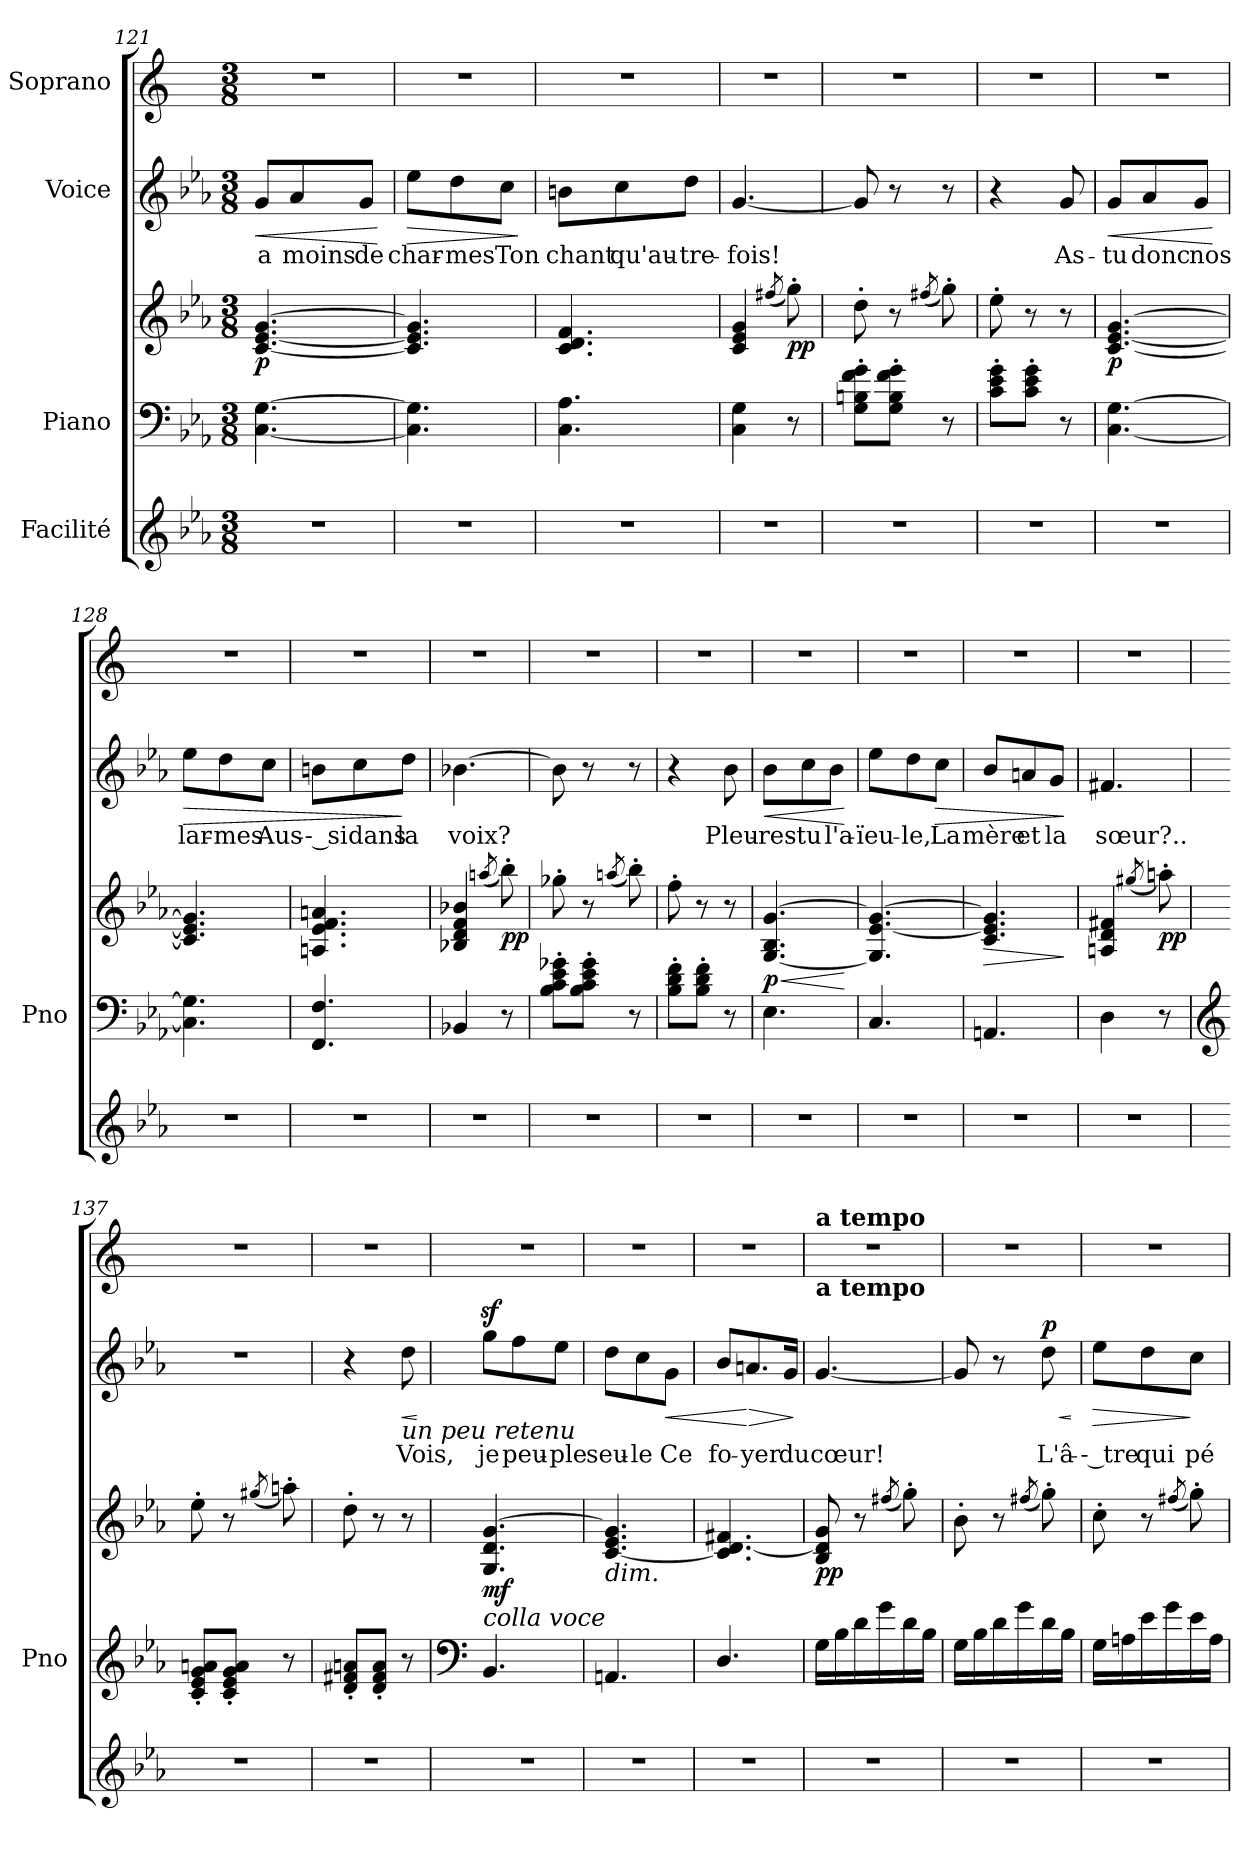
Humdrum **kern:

**kern	**kern	**kern	**dynam	**kern	**text	**dynam	**kern
*part4	*part3	*part3	*part3	*part2	*part2	*part2	*part1
*staff5	*staff4	*staff3	*staff3/4	*staff2	*staff2	*staff2	*staff1
*I"Facilité	*I"Piano	*	*	*I"Voice	*	*	*I"Soprano
*	*I'Pno	*	*	*	*	*	*
*clefG2	*clefF4	*clefG2	*	*clefG2	*	*	*clefG2
*k[b-e-a-]	*k[b-e-a-]	*k[b-e-a-]	*	*k[b-e-a-]	*	*	*k[]
*M3/8	*M3/8	*M3/8	*	*M3/8	*	*	*M3/8
=121	=121	=121	=121	=121	=121	=121	=121
!	!	!	!LO:DY:b	!	!LO:LY:b	!LO:HP:b	!
4.r	[4.C\ [4.G\	[4.c/ [4.e-/ [4.g/	p	8g/L	a	<	4.r
!	!	!	!	!	!LO:LY:b	!	!
.	.	.	.	8a-/	moins	.	.
!	!	!	!	!	!LO:LY:b	!	!
.	.	.	.	8g/J	de	.	.
.	.	.	.	.	.	[	.
!!LO:LB:g=z
=122	=122	=122	=122	=122	=122	=122	=122
!	!	!	!	!	!LO:LY:b	!LO:HP:b	!
4.r	4.C\] 4.G\]	4.c/] 4.e-/] 4.g/]	.	8ee-\L	char-	>	4.r
!	!	!	!	!	!LO:LY:b	!	!
.	.	.	.	8dd\	-mes	.	.
!	!	!	!	!	!LO:LY:b	!	!
.	.	.	.	8cc\J	Ton	.	.
.	.	.	.	.	.	]	.
=123	=123	=123	=123	=123	=123	=123	=123
!	!	!	!	!	!LO:LY:b	!	!
4.r	4.C\ 4.A-\	4.c/ 4.d/ 4.f/	.	8bn\L	chant	.	4.r
!	!	!	!	!	!LO:LY:b	!	!
.	.	.	.	8cc\	qu'au-	.	.
!	!	!	!	!	!LO:LY:b	!	!
.	.	.	.	8dd\J	-tre-	.	.
=124	=124	=124	=124	=124	=124	=124	=124
!	!	!	!	!	!LO:LY:b	!	!
4.r	4C\ 4G\	4c/ 4e-/ 4g/	.	[4.g/	-fois!	.	4.r
.	.	(8qff#X/	.	.	.	.	.
!	!	!	!LO:DY:b	!	!	!	!
.	8r	8gg'\)	pp	.	.	.	.
=125	=125	=125	=125	=125	=125	=125	=125
4.r	8G\' 8Bn\' 8f\' 8g\'L	8dd'\	.	8g/]	.	.	4.r
.	8G\' 8B\' 8f\' 8g\'J	8r	.	8r	.	.	.
.	.	(8qff#X/	.	.	.	.	.
.	8r	8gg'\)	.	8r	.	.	.
=126	=126	=126	=126	=126	=126	=126	=126
4.r	8c\' 8e-\' 8g\'L	8ee-'\	.	4r	.	.	4.r
.	8c\' 8e-\' 8g\'J	8r	.	.	.	.	.
!	!	!	!	!	!LO:LY:b	!	!
.	8r	8r	.	8g/	As-	.	.
=127	=127	=127	=127	=127	=127	=127	=127
!	!	!	!LO:DY:b	!	!LO:LY:b	!LO:HP:b	!
4.r	[4.C\ [4.G\	[4.c/ [4.e-/ [4.g/	p	8g/L	-tu	<	4.r
!	!	!	!	!	!LO:LY:b	!	!
.	.	.	.	8a-/	-donc	.	.
!	!	!	!	!	!LO:LY:b	!	!
.	.	.	.	8g/J	nos	.	.
.	.	.	.	.	.	[	.
=128	=128	=128	=128	=128	=128	=128	=128
!	!	!	!	!	!LO:LY:b	!LO:HP:b	!
4.r	4.C\] 4.G\]	4.c/] 4.e-/] 4.g/]	.	8ee-\L	lar-	>	4.r
!	!	!	!	!	!LO:LY:b	!	!
.	.	.	.	8dd\	-mes	.	.
!	!	!	!	!	!LO:LY:b	!	!
.	.	.	.	8cc\J	Aus-	.	.
!!LO:LB:g=z
=129	=129	=129	=129	=129	=129	=129	=129
!	!	!	!	!	!LO:LY:b	!	!
4.r	4.FF/ 4.F/	4.An/ 4.e-/ 4.f/ 4.an/	.	8bn\L	-- si	.	4.r
!	!	!	!	!	!LO:LY:b	!	!
.	.	.	.	8cc\	dans	.	.
!	!	!	!	!	!LO:LY:b	!	!
.	.	.	.	8dd\J	la	]	.
=130	=130	=130	=130	=130	=130	=130	=130
!	!	!	!	!	!LO:LY:b	!	!
4.r	4BB-X/	4B-X/ 4d/ 4f/ 4b-X/	.	[4.b-X\	voix?	.	4.r
.	.	(8qaan/	.	.	.	.	.
!	!	!	!LO:DY:b	!	!	!	!
.	8r	8bb-'\)	pp	.	.	.	.
=131	=131	=131	=131	=131	=131	=131	=131
4.r	8B-\' 8c\' 8e-\' 8g-X\'L	8gg-X'\	.	8b-\]	.	.	4.r
.	8B-\' 8c\' 8e-\' 8g-\'J	8r	.	8r	.	.	.
.	.	(8qaan/	.	.	.	.	.
.	8r	8bb-'\)	.	8r	.	.	.
=132	=132	=132	=132	=132	=132	=132	=132
4.r	8B-\' 8d\' 8f\'L	8ff'\	.	4r	.	.	4.r
.	8B-\' 8d\' 8f\'J	8r	.	.	.	.	.
!	!	!	!	!	!LO:LY:b	!	!
.	8r	8r	.	8b-\	Pleu-	.	.
=133	=133	=133	=133	=133	=133	=133	=133
!	!	!	!LO:HP:b	!	!LO:LY:b	!LO:HP:b	!
!	!	!	!LO:DY:n=1:b	!	!	!	!
4.r	4.E-\	[4.G/ 4.B-/ [4.g/	< p	8b-\L	-res-	<	4.r
!	!	!	!	!	!LO:LY:b	!	!
.	.	.	.	8cc\	tu	.	.
!	!	!	!	!	!LO:LY:b	!	!
.	.	.	.	8b-\J	l'a-	.	.
.	.	.	[	.	.	[	.
=134	=134	=134	=134	=134	=134	=134	=134
!	!	!	!	!	!LO:LY:b	!	!
4.r	4.C/	4.G/] [4.e-/ 4.g/_	.	8ee-\L	-ïeu-	.	4.r
!	!	!	!	!	!LO:LY:b	!	!
.	.	.	.	8dd\	-le,	.	.
!	!	!	!	!	!LO:LY:b	!LO:HP:b	!
.	.	.	.	8cc\J	La	>	.
=135	=135	=135	=135	=135	=135	=135	=135
!	!	!	!LO:HP:b	!	!LO:LY:b	!	!
4.r	4.AAn/	4.c/ 4.e-/] 4.g/]	>	8b-/L	mère	.	4.r
!	!	!	!	!	!LO:LY:b	!	!
.	.	.	.	8an/	et	.	.
!	!	!	!	!	!LO:LY:b	!	!
.	.	.	.	8g/J	la	.	.
.	.	.	]	.	.	]	.
=136	=136	=136	=136	=136	=136	=136	=136
!	!	!	!	!	!LO:LY:b	!	!
4.r	4D\	4An/ 4d/ 4f#X/	.	4.f#X/	sœur?..	.	4.r
.	.	(8qgg#X/	.	.	.	.	.
!	!	!	!LO:DY:b	!	!	!	!
.	8r	8aan'\)	pp	.	.	.	.
!!LO:PB:g=z
=137	=137	=137	=137	=137	=137	=137	=137
*	*clefG2	*	*	*	*	*	*
4.r	8c/' 8e-/' 8g/' 8an/'L	8ee-'\	.	4.r	.	.	4.r
.	8c/' 8e-/' 8g/' 8a/'J	8r	.	.	.	.	.
.	.	(8qgg#X/	.	.	.	.	.
.	8r	8aan'\)	.	.	.	.	.
=138	=138	=138	=138	=138	=138	=138	=138
4.r	8d/' 8f#X/' 8an/'L	8dd'\	.	4r	.	.	4.r
.	8d/' 8f#/' 8a/'J	8r	.	.	.	.	.
!	!	!	!	!LO:TX:b:i:t=un peu retenu	!	!	!
!	!	!	!	!	!LO:LY:b	!LO:HP:b	!
.	8r	8r	.	8dd\	Vois,	<	.
.	.	.	.	.	.	[	.
=139	=139	=139	=139	=139	=139	=139	=139
*	*clefF4	*	*	*	*	*	*
!	!	!LO:TX:b:i:t=colla voce	!	!	!	!	!
!	!	!	!LO:DY:b	!	!LO:LY:b	!LO:DY:b	!
4.r	4.BB-/	4.G/ 4.d/ [4.g/	mf	8ggz<\L	je	other-dynamics	4.r
!	!	!	!	!	!LO:LY:b	!	!
.	.	.	.	8ff\	peu-	.	.
!	!	!	!	!	!LO:LY:b	!	!
.	.	.	.	8ee-\J	-ple	.	.
=140	=140	=140	=140	=140	=140	=140	=140
!	!	!LO:TX:b:i:t=dim.	!	!	!	!	!
!	!	!	!	!	!LO:LY:b	!	!
4.r	4.AAn/	[4.c/ 4.e-/ 4.g/]	.	8dd\L	seu-	.	4.r
!	!	!	!	!	!LO:LY:b	!	!
.	.	.	.	8cc\	-le	.	.
!	!	!	!	!	!LO:LY:b	!LO:HP:b	!
.	.	.	.	8g\J	Ce	<	.
=141	=141	=141	=141	=141	=141	=141	=141
!	!	!	!	!	!LO:LY:b	!	!
4.r	4.D/	4.c/] [4.d/ 4.f#X/	.	8b-/L	fo-	.	4.r
!	!	!	!	!	!LO:LY:b	!LO:HP:n=1:b	!
.	.	.	.	8.an/	-yer	[ >	.
!	!	!	!	!	!LO:LY:b	!	!
.	.	.	.	16g/Jk	du	.	.
.	.	.	.	.	.	]	.
=142	=142	=142	=142	=142	=142	=142	=142
!	!	!	!	!	!	!	!LO:TX:b:B:t=a tempo
!	!	!	!	!	!	!	!LO:TX:a:B:t=a tempo
!	!	!	!LO:DY:b	!	!LO:LY:b	!	!
4.r	16G\LL	8B-/ 8d/] 8g/	pp	[4.g/	cœur!	.	4.r
.	16B-\	.	.	.	.	.	.
.	16d\	8r	.	.	.	.	.
.	16g\	.	.	.	.	.	.
.	.	(8qff#X/	.	.	.	.	.
.	16d\	8gg'\)	.	.	.	.	.
.	16B-\JJ	.	.	.	.	.	.
=143	=143	=143	=143	=143	=143	=143	=143
4.r	16G\LL	8b-'\	.	8g/]	.	.	4.r
.	16B-\	.	.	.	.	.	.
.	16d\	8r	.	8r	.	.	.
.	16g\	.	.	.	.	.	.
.	.	(8qff#X/	.	.	.	.	.
!	!	!	!	!	!LO:LY:b	!LO:HP:b	!
!	!	!	!	!	!	!LO:DY:n=1:b	!
.	16d\	8gg'\)	.	8dd\	L'â-	< p	.
.	16B-\JJ	.	.	.	.	.	.
.	.	.	.	.	.	[	.
!!LO:LB:g=z
=144	=144	=144	=144	=144	=144	=144	=144
!	!	!	!	!	!LO:LY:b	!LO:HP:b	!
4.r	16G\LL	8cc'\	.	8ee-\L	-- tre	>	4.r
.	16An\	.	.	.	.	.	.
!	!	!	!	!	!LO:LY:b	!	!
.	16e-\	8r	.	8dd\	qui	.	.
.	16g\	.	.	.	.	.	.
.	.	(8qff#X/	.	.	.	.	.
!	!	!	!	!	!LO:LY:b	!	!
.	16e-\	8gg'\)	.	8cc\J	pé-	]	.
.	16A\JJ	.	.	.	.	.	.
=	=	=	=	=	=	=	=
*-	*-	*-	*-	*-	*-	*-	*-
